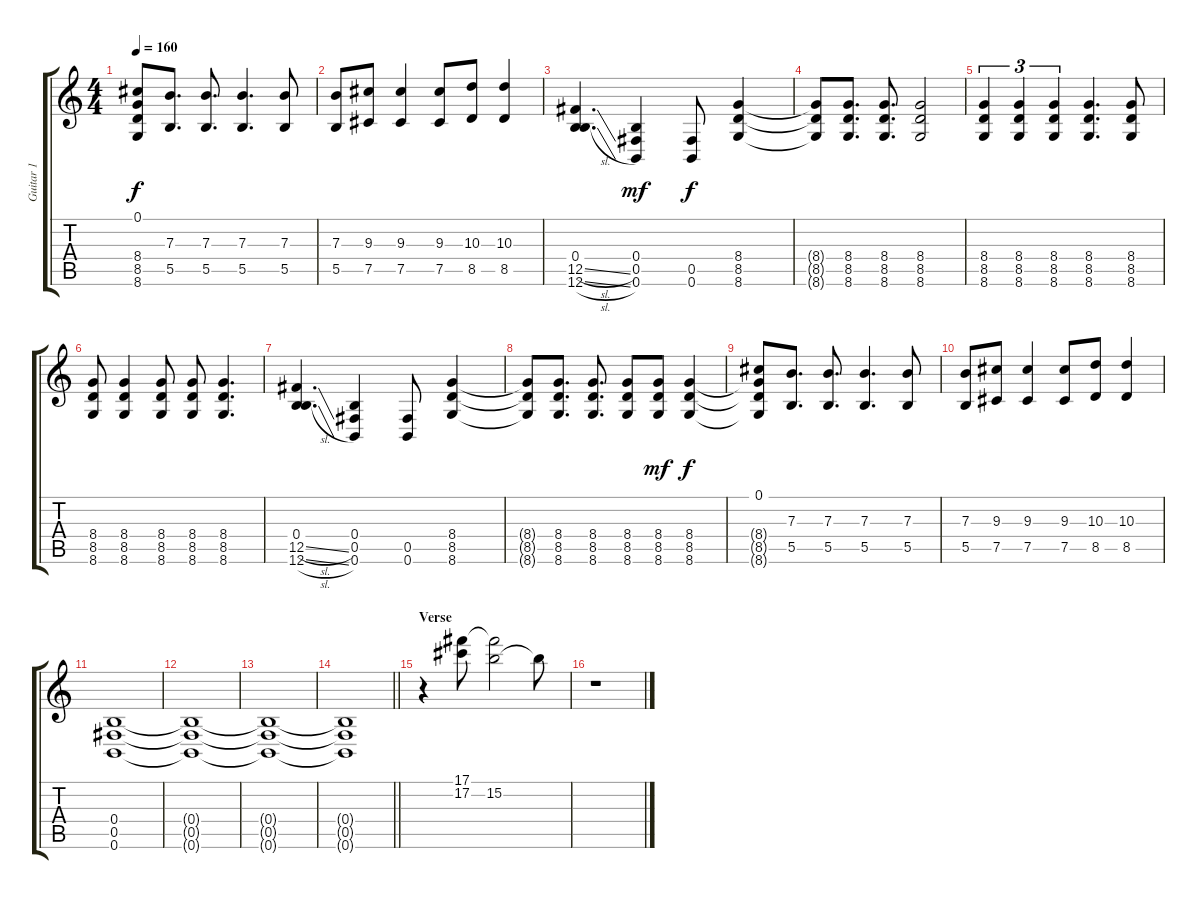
\track ("Guitar 1" "Guitar 1") {instrument overdrivenguitar}
\staff {score tabs}
\tuning (Db4 Ab3 E3 B2 Gb2 B1) {hide}
\ts (4 4)
\tempo 160
\clef g2
\ks c
(0.1 8.4{t} 8.5{t} 8.6{t}).8{dy f} (7.3 5.5).8{d} (7.3 5.5).8{d} (7.3 5.5).4{d} (7.3 5.5).8 |
(7.3 5.5).8 (9.3 7.5).8 (9.3 7.5).4 (9.3 7.5).8 (10.3 8.5).8 (10.3 8.5).4 |
(0.4 12.5{sl} 12.6{sl}).4{d balance 11 instrument overdrivenguitar} (0.4 0.5 0.6).4{dy mf} (0.5 0.6).8{dy f} (8.4 8.5 8.6).4 |
(8.4{t} 8.5{t} 8.6{t}).8 (8.4 8.5 8.6).8{d} (8.4 8.5 8.6).8{d} (8.4 8.5 8.6).2 |
(8.4 8.5 8.6).4{tu (3 2)} (8.4 8.5 8.6).4{tu (3 2)} (8.4 8.5 8.6).4{tu (3 2)} (8.4 8.5 8.6).4{d} (8.4 8.5 8.6).8 |
(8.4 8.5 8.6).8 (8.4 8.5 8.6).4 (8.4 8.5 8.6).8 (8.4 8.5 8.6).8 (8.4 8.5 8.6).4{d} |
(0.4 12.5{sl} 12.6{sl}).4{d} (0.4 0.5 0.6).4 (0.5 0.6).8 (8.4 8.5 8.6).4 |
(8.4{t} 8.5{t} 8.6{t}).8 (8.4 8.5 8.6).8{d} (8.4 8.5 8.6).8{d} (8.4 8.5 8.6).8 (8.4 8.5 8.6).8{dy mf} (8.4 8.5 8.6).4{dy f} |
(0.1 8.4{t} 8.5{t} 8.6{t}).8 (7.3 5.5).8{d} (7.3 5.5).8{d} (7.3 5.5).4{d} (7.3 5.5).8 |
(7.3 5.5).8 (9.3 7.5).8 (9.3 7.5).4 (9.3 7.5).8 (10.3 8.5).8 (10.3 8.5).4 |
(0.4 0.5 0.6).1 |
(0.4{t} 0.5{t} 0.6{t}).1 |
(0.4{t} 0.5{t} 0.6{t}).1 |
\barLineRight lightlight
(0.4{t} 0.5{t} 0.6{t}).1 |
\section ("" "Verse")
r.4 (17.1 17.2).8{instrument electricguitarjazz} (17.1{t} 15.2).2 15.2{t}.8 |
r.1
